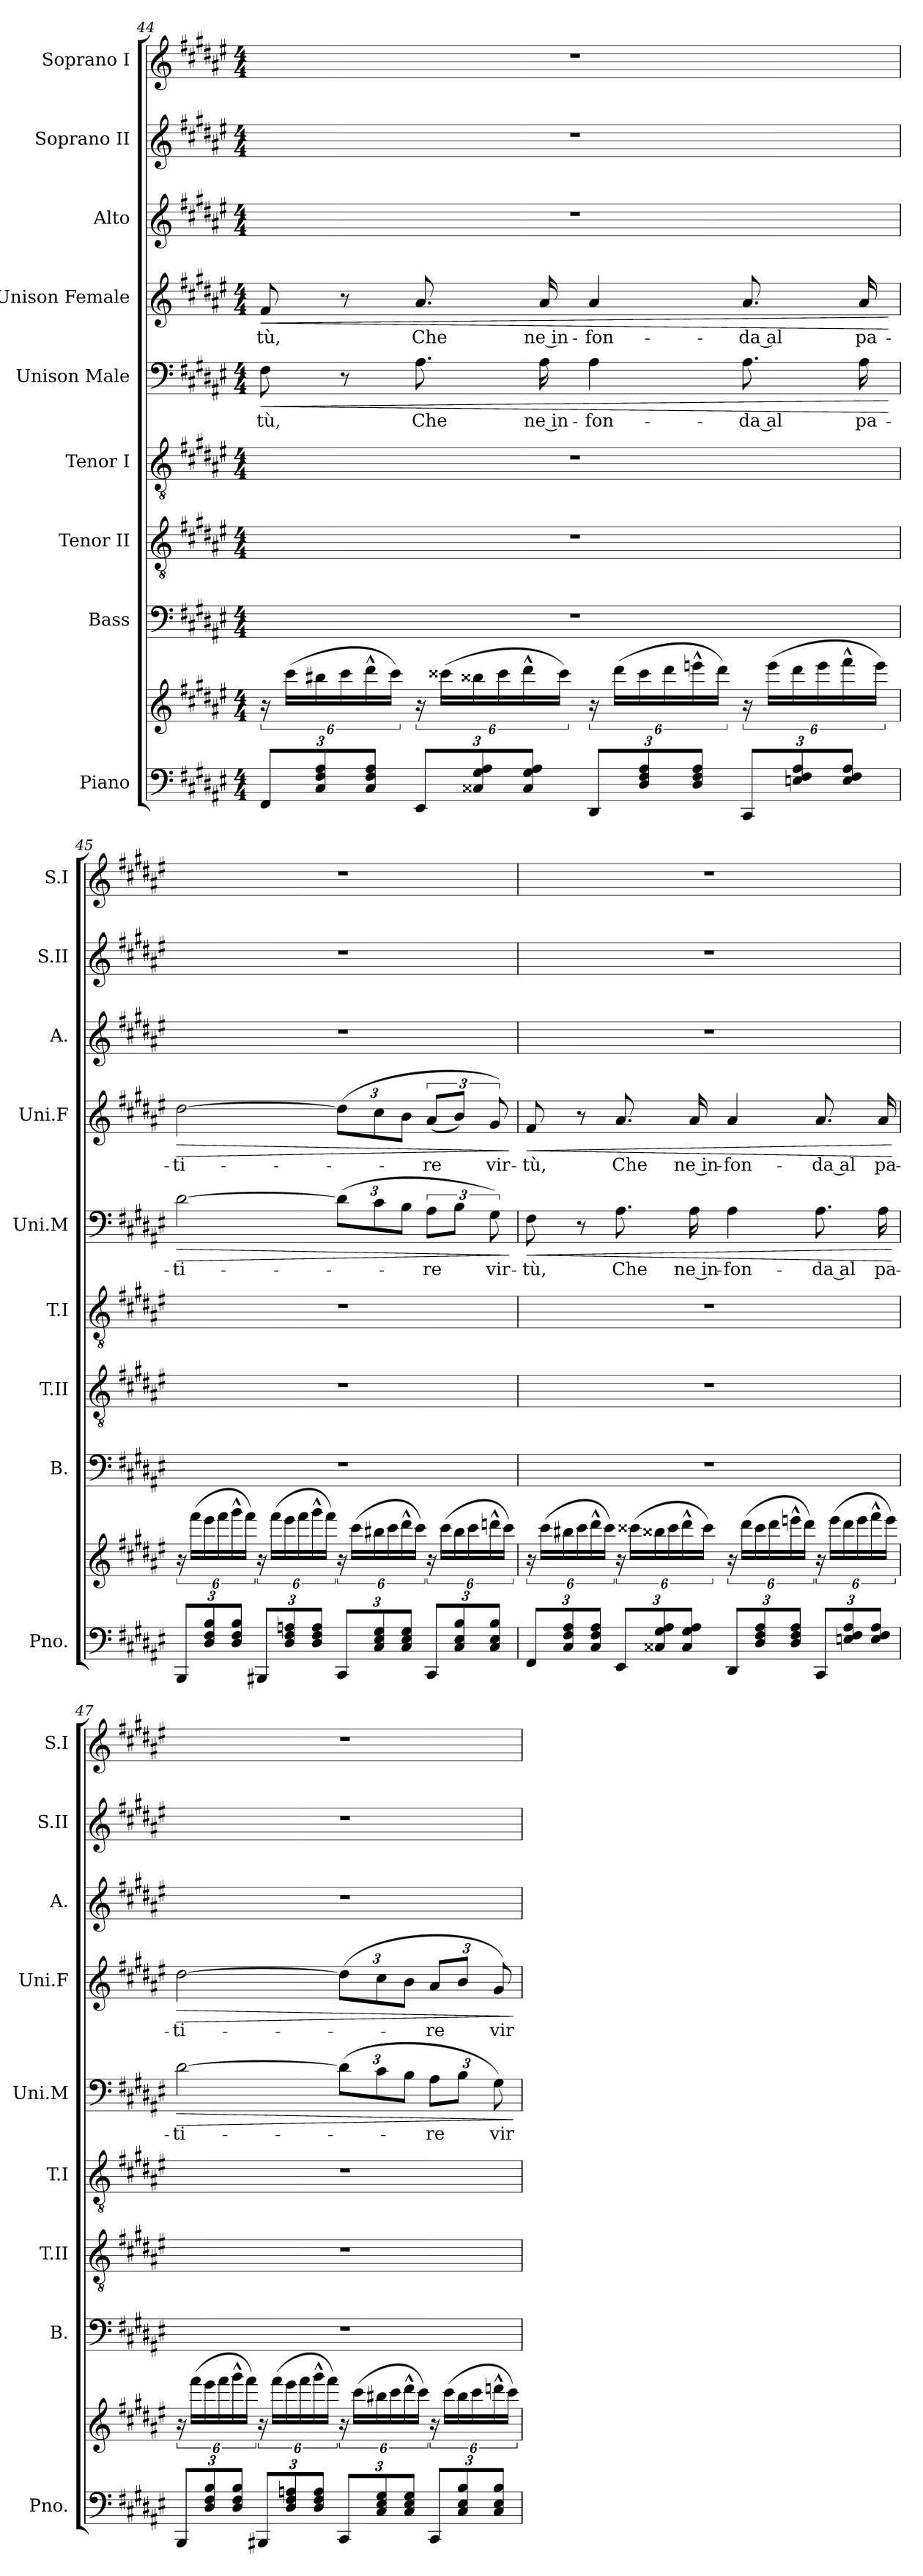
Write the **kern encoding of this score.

**kern	**kern	**kern	**kern	**kern	**kern	**text	**dynam	**kern	**text	**dynam	**kern	**kern	**kern
*part9	*part9	*part8	*part7	*part6	*part5	*part5	*part5	*part4	*part4	*part4	*part3	*part2	*part1
*staff10	*staff9	*staff8	*staff7	*staff6	*staff5	*staff5	*staff5	*staff4	*staff4	*staff4	*staff3	*staff2	*staff1
*I"Piano	*	*I"Bass	*I"Tenor II	*I"Tenor I	*I"Unison Male	*	*	*I"Unison Female	*	*	*I"Alto	*I"Soprano II	*I"Soprano I
*I'Pno.	*	*I'B.	*I'T.II	*I'T.I	*I'Uni.M	*	*	*I'Uni.F	*	*	*I'A.	*I'S.II	*I'S.I
*clefF4	*clefG2	*clefF4	*clefGv2	*clefGv2	*clefF4	*	*	*clefG2	*	*	*clefG2	*clefG2	*clefG2
*k[f#c#g#d#a#e#]	*k[f#c#g#d#a#e#]	*k[f#c#g#d#a#e#]	*k[f#c#g#d#a#e#]	*k[f#c#g#d#a#e#]	*k[f#c#g#d#a#e#]	*	*	*k[f#c#g#d#a#e#]	*	*	*k[f#c#g#d#a#e#]	*k[f#c#g#d#a#e#]	*k[f#c#g#d#a#e#]
*M4/4	*M4/4	*M4/4	*M4/4	*M4/4	*M4/4	*	*	*M4/4	*	*	*M4/4	*M4/4	*M4/4
*Xbrackettup	*	*	*	*	*	*	*	*	*	*	*	*	*
=44	=44	=44	=44	=44	=44	=44	=44	=44	=44	=44	=44	=44	=44
!	!	!	!	!	!	!LO:LY:b	!LO:HP:b	!	!LO:LY:b	!LO:HP:b	!	!	!
12FF#/L	24r	1r	1r	1r	8F#\	-tù,	<	8f#/	-tù,	<	1r	1r	1r
.	(>24ccc#\LL	.	.	.	.	.	.	.	.	.	.	.	.
12C#/ 12F#/ 12A#/	24bb#X\	.	.	.	.	.	.	.	.	.	.	.	.
.	24ccc#\	.	.	.	8r	.	.	8r	.	.	.	.	.
12C#/ 12F#/ 12A#/J	24ddd#^^\	.	.	.	.	.	.	.	.	.	.	.	.
.	24ccc#\JJ)	.	.	.	.	.	.	.	.	.	.	.	.
!	!	!	!	!	!	!LO:LY:b	!	!	!LO:LY:b	!	!	!	!
12EE#/L	24r	.	.	.	8.A#\	Che	.	8.a#/	Che	.	.	.	.
.	(>24ccc##X\LL	.	.	.	.	.	.	.	.	.	.	.	.
12C##X/ 12G#/ 12A#/	24bb##X\	.	.	.	.	.	.	.	.	.	.	.	.
.	24ccc##\	.	.	.	.	.	.	.	.	.	.	.	.
12C##/ 12G#/ 12A#/J	24ddd#^^\	.	.	.	.	.	.	.	.	.	.	.	.
!	!	!	!	!	!	!LO:LY:b	!	!	!LO:LY:b	!	!	!	!
.	.	.	.	.	16A#\	ne in-	.	16a#/	ne in-	.	.	.	.
.	24ccc##\JJ)	.	.	.	.	.	.	.	.	.	.	.	.
!	!	!	!	!	!	!LO:LY:b	!	!	!LO:LY:b	!	!	!	!
12DD#/L	24r	.	.	.	4A#\	-fon-	.	4a#/	-fon-	.	.	.	.
.	(>24ddd#\LL	.	.	.	.	.	.	.	.	.	.	.	.
12D#/ 12F#/ 12A#/	24ccc##\	.	.	.	.	.	.	.	.	.	.	.	.
.	24ddd#\	.	.	.	.	.	.	.	.	.	.	.	.
12D#/ 12F#/ 12A#/J	24eeen^^\	.	.	.	.	.	.	.	.	.	.	.	.
.	24ddd#\JJ)	.	.	.	.	.	.	.	.	.	.	.	.
!	!	!	!	!	!	!LO:LY:b	!	!	!LO:LY:b	!	!	!	!
12CC#/L	24r	.	.	.	8.A#\	da al	.	8.a#/	da al	.	.	.	.
.	(>24eee\LL	.	.	.	.	.	.	.	.	.	.	.	.
12En/ 12F#/ 12A#/	24ddd#\	.	.	.	.	.	.	.	.	.	.	.	.
.	24eee\	.	.	.	.	.	.	.	.	.	.	.	.
12E/ 12F#/ 12A#/J	24fff#^^\	.	.	.	.	.	.	.	.	.	.	.	.
!	!	!	!	!	!	!LO:LY:b	!	!	!LO:LY:b	!	!	!	!
.	.	.	.	.	16A#\	pa-	.	16a#/	pa-	.	.	.	.
.	24eee\JJ)	.	.	.	.	.	.	.	.	.	.	.	.
.	.	.	.	.	.	.	[	.	.	[	.	.	.
!!LO:LB:g=z
=45	=45	=45	=45	=45	=45	=45	=45	=45	=45	=45	=45	=45	=45
!	!	!	!	!	!	!LO:LY:b	!LO:HP:b	!	!LO:LY:b	!LO:HP:b	!	!	!
12BBB/L	24r	1r	1r	1r	[2d#\	-ti-	>	[2dd#\	-ti-	>	1r	1r	1r
.	(>24fff#\LL	.	.	.	.	.	.	.	.	.	.	.	.
12D#/ 12F#/ 12B/	24eee#\	.	.	.	.	.	.	.	.	.	.	.	.
.	24fff#\	.	.	.	.	.	.	.	.	.	.	.	.
12D#/ 12F#/ 12B/J	24ggg#^^\	.	.	.	.	.	.	.	.	.	.	.	.
.	24fff#\JJ)	.	.	.	.	.	.	.	.	.	.	.	.
12BBB#X/L	24r	.	.	.	.	.	.	.	.	.	.	.	.
.	(>24fff#\LL	.	.	.	.	.	.	.	.	.	.	.	.
12D#/ 12F#/ 12An/	24eee#\	.	.	.	.	.	.	.	.	.	.	.	.
.	24fff#\	.	.	.	.	.	.	.	.	.	.	.	.
12D#/ 12F#/ 12A/J	24ggg#^^\	.	.	.	.	.	.	.	.	.	.	.	.
.	24fff#\JJ)	.	.	.	.	.	.	.	.	.	.	.	.
*	*	*	*	*	*Xbrackettup	*	*	*Xbrackettup	*	*	*	*	*
12CC#/L	24r	.	.	.	(>12d#\L]	.	.	(>12dd#\L]	.	.	.	.	.
.	(>24ccc#\LL	.	.	.	.	.	.	.	.	.	.	.	.
12C#/ 12E#/ 12G#/	24bb#X\	.	.	.	12c#\	.	.	12cc#\	.	.	.	.	.
.	24ccc#\	.	.	.	.	.	.	.	.	.	.	.	.
12C#/ 12E#/ 12G#/J	24ddd#^^\	.	.	.	12B\J	.	.	12b\J	.	.	.	.	.
.	24ccc#\JJ)	.	.	.	.	.	.	.	.	.	.	.	.
*	*	*	*	*	*brackettup	*	*	*	*	*	*	*	*
!	!	!	!	!	!	!LO:LY:b	!	!	!	!	!	!	!
*	*	*	*	*	*	*	*	*brackettup	*	*	*	*	*
!	!	!	!	!	!	!	!	!	!LO:LY:b	!	!	!	!
12CC#/L	24r	.	.	.	12A#\L	-re	.	(<12a#/L	-re	.	.	.	.
.	(>24ccc#\LL	.	.	.	.	.	.	.	.	.	.	.	.
12C#/ 12E#/ 12B/	24bb#\	.	.	.	12B\J	.	.	12b/J)	.	.	.	.	.
.	24ccc#\	.	.	.	.	.	.	.	.	.	.	.	.
!	!	!	!	!	!	!LO:LY:b	!	!	!LO:LY:b	!	!	!	!
12C#/ 12E#/ 12B/J	24dddn^^\	.	.	.	12G#\)	vir-	.	12g#/)	vir-	.	.	.	.
.	24ccc#\JJ)	.	.	.	.	.	.	.	.	.	.	.	.
.	.	.	.	.	.	.	]	.	.	]	.	.	.
=46	=46	=46	=46	=46	=46	=46	=46	=46	=46	=46	=46	=46	=46
!	!	!	!	!	!	!LO:LY:b	!LO:HP:b	!	!LO:LY:b	!LO:HP:b	!	!	!
12FF#/L	24r	1r	1r	1r	8F#\	-tù,	<	8f#/	-tù,	<	1r	1r	1r
.	(>24ccc#\LL	.	.	.	.	.	.	.	.	.	.	.	.
12C#/ 12F#/ 12A#/	24bb#X\	.	.	.	.	.	.	.	.	.	.	.	.
.	24ccc#\	.	.	.	8r	.	.	8r	.	.	.	.	.
12C#/ 12F#/ 12A#/J	24ddd#^^\	.	.	.	.	.	.	.	.	.	.	.	.
.	24ccc#\JJ)	.	.	.	.	.	.	.	.	.	.	.	.
!	!	!	!	!	!	!LO:LY:b	!	!	!LO:LY:b	!	!	!	!
12EE#/L	24r	.	.	.	8.A#\	Che	.	8.a#/	Che	.	.	.	.
.	(>24ccc##X\LL	.	.	.	.	.	.	.	.	.	.	.	.
12C##X/ 12G#/ 12A#/	24bb##X\	.	.	.	.	.	.	.	.	.	.	.	.
.	24ccc##\	.	.	.	.	.	.	.	.	.	.	.	.
12C##/ 12G#/ 12A#/J	24ddd#^^\	.	.	.	.	.	.	.	.	.	.	.	.
!	!	!	!	!	!	!LO:LY:b	!	!	!LO:LY:b	!	!	!	!
.	.	.	.	.	16A#\	ne in-	.	16a#/	ne in-	.	.	.	.
.	24ccc##\JJ)	.	.	.	.	.	.	.	.	.	.	.	.
!	!	!	!	!	!	!LO:LY:b	!	!	!LO:LY:b	!	!	!	!
12DD#/L	24r	.	.	.	4A#\	-fon-	.	4a#/	-fon-	.	.	.	.
.	(>24ddd#\LL	.	.	.	.	.	.	.	.	.	.	.	.
12D#/ 12F#/ 12A#/	24ccc##\	.	.	.	.	.	.	.	.	.	.	.	.
.	24ddd#\	.	.	.	.	.	.	.	.	.	.	.	.
12D#/ 12F#/ 12A#/J	24eeen^^\	.	.	.	.	.	.	.	.	.	.	.	.
.	24ddd#\JJ)	.	.	.	.	.	.	.	.	.	.	.	.
!	!	!	!	!	!	!LO:LY:b	!	!	!LO:LY:b	!	!	!	!
12CC#/L	24r	.	.	.	8.A#\	da al	.	8.a#/	da al	.	.	.	.
.	(>24eee\LL	.	.	.	.	.	.	.	.	.	.	.	.
12En/ 12F#/ 12A#/	24ddd#\	.	.	.	.	.	.	.	.	.	.	.	.
.	24eee\	.	.	.	.	.	.	.	.	.	.	.	.
12E/ 12F#/ 12A#/J	24fff#^^\	.	.	.	.	.	.	.	.	.	.	.	.
!	!	!	!	!	!	!LO:LY:b	!	!	!LO:LY:b	!	!	!	!
.	.	.	.	.	16A#\	pa-	.	16a#/	pa-	.	.	.	.
.	24eee\JJ)	.	.	.	.	.	.	.	.	.	.	.	.
.	.	.	.	.	.	.	[	.	.	[	.	.	.
!!LO:LB:g=z
=47	=47	=47	=47	=47	=47	=47	=47	=47	=47	=47	=47	=47	=47
!	!	!	!	!	!	!LO:LY:b	!LO:HP:b	!	!LO:LY:b	!LO:HP:b	!	!	!
12BBB/L	24r	1r	1r	1r	[2d#\	-ti-	>	[2dd#\	-ti-	>	1r	1r	1r
.	(>24fff#\LL	.	.	.	.	.	.	.	.	.	.	.	.
12D#/ 12F#/ 12B/	24eee#\	.	.	.	.	.	.	.	.	.	.	.	.
.	24fff#\	.	.	.	.	.	.	.	.	.	.	.	.
12D#/ 12F#/ 12B/J	24ggg#^^\	.	.	.	.	.	.	.	.	.	.	.	.
.	24fff#\JJ)	.	.	.	.	.	.	.	.	.	.	.	.
12BBB#X/L	24r	.	.	.	.	.	.	.	.	.	.	.	.
.	(>24fff#\LL	.	.	.	.	.	.	.	.	.	.	.	.
12D#/ 12F#/ 12An/	24eee#\	.	.	.	.	.	.	.	.	.	.	.	.
.	24fff#\	.	.	.	.	.	.	.	.	.	.	.	.
12D#/ 12F#/ 12A/J	24ggg#^^\	.	.	.	.	.	.	.	.	.	.	.	.
.	24fff#\JJ)	.	.	.	.	.	.	.	.	.	.	.	.
*	*	*	*	*	*Xbrackettup	*	*	*Xbrackettup	*	*	*	*	*
12CC#/L	24r	.	.	.	(>12d#\L]	.	.	(>12dd#\L]	.	.	.	.	.
.	(>24ccc#\LL	.	.	.	.	.	.	.	.	.	.	.	.
12C#/ 12E#/ 12G#/	24bb#X\	.	.	.	12c#\	.	.	12cc#\	.	.	.	.	.
.	24ccc#\	.	.	.	.	.	.	.	.	.	.	.	.
12C#/ 12E#/ 12G#/J	24ddd#^^\	.	.	.	12B\J	.	.	12b\J	.	.	.	.	.
.	24ccc#\JJ)	.	.	.	.	.	.	.	.	.	.	.	.
!	!	!	!	!	!	!LO:LY:b	!	!	!LO:LY:b	!	!	!	!
12CC#/L	24r	.	.	.	12A#\L	-re	.	12a#/L	-re	.	.	.	.
.	(>24ccc#\LL	.	.	.	.	.	.	.	.	.	.	.	.
12C#/ 12E#/ 12B/	24bb#\	.	.	.	12B\J	.	.	12b/J	.	.	.	.	.
.	24ccc#\	.	.	.	.	.	.	.	.	.	.	.	.
!	!	!	!	!	!	!LO:LY:b	!	!	!LO:LY:b	!	!	!	!
12C#/ 12E#/ 12B/J	24dddn^^\	.	.	.	12G#\)	vir-	.	12g#/)	vir-	.	.	.	.
.	24ccc#\JJ)	.	.	.	.	.	.	.	.	.	.	.	.
.	.	.	.	.	.	.	]	.	.	]	.	.	.
=	=	=	=	=	=	=	=	=	=	=	=	=	=
*-	*-	*-	*-	*-	*-	*-	*-	*-	*-	*-	*-	*-	*-
